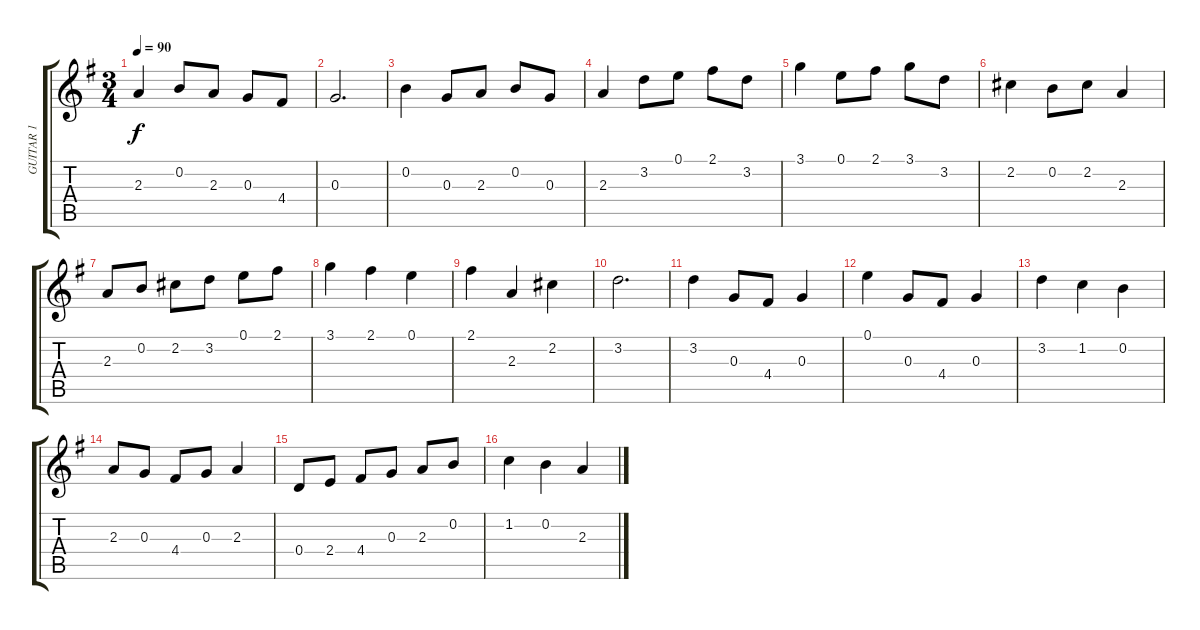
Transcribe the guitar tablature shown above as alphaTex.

\track ("GUITAR 1" "GUITAR 1") {instrument acousticguitarnylon}
\staff {score tabs}
\tuning (E4 B3 G3 D3 A2 E2) {hide}
\ts (3 4)
\tempo 90
\clef g2
\ks g
2.3.4{dy f} 0.2.8 2.3.8 0.3.8 4.4.8 |
0.3.2{d} |
0.2.4 0.3.8 2.3.8 0.2.8 0.3.8 |
2.3.4 3.2.8 0.1.8 2.1.8 3.2.8 |
3.1.4 0.1.8 2.1.8 3.1.8 3.2.8 |
2.2.4 0.2.8 2.2.8 2.3.4 |
2.3.8 0.2.8 2.2.8 3.2.8 0.1.8 2.1.8 |
3.1.4 2.1.4 0.1.4 |
2.1.4 2.3.4 2.2.4 |
3.2.2{d} |
3.2.4 0.3.8 4.4.8 0.3.4 |
0.1.4 0.3.8 4.4.8 0.3.4 |
3.2.4 1.2.4 0.2.4 |
2.3.8 0.3.8 4.4.8 0.3.8 2.3.4 |
0.4.8 2.4.8 4.4.8 0.3.8 2.3.8 0.2.8 |
1.2.4 0.2.4 2.3.4
